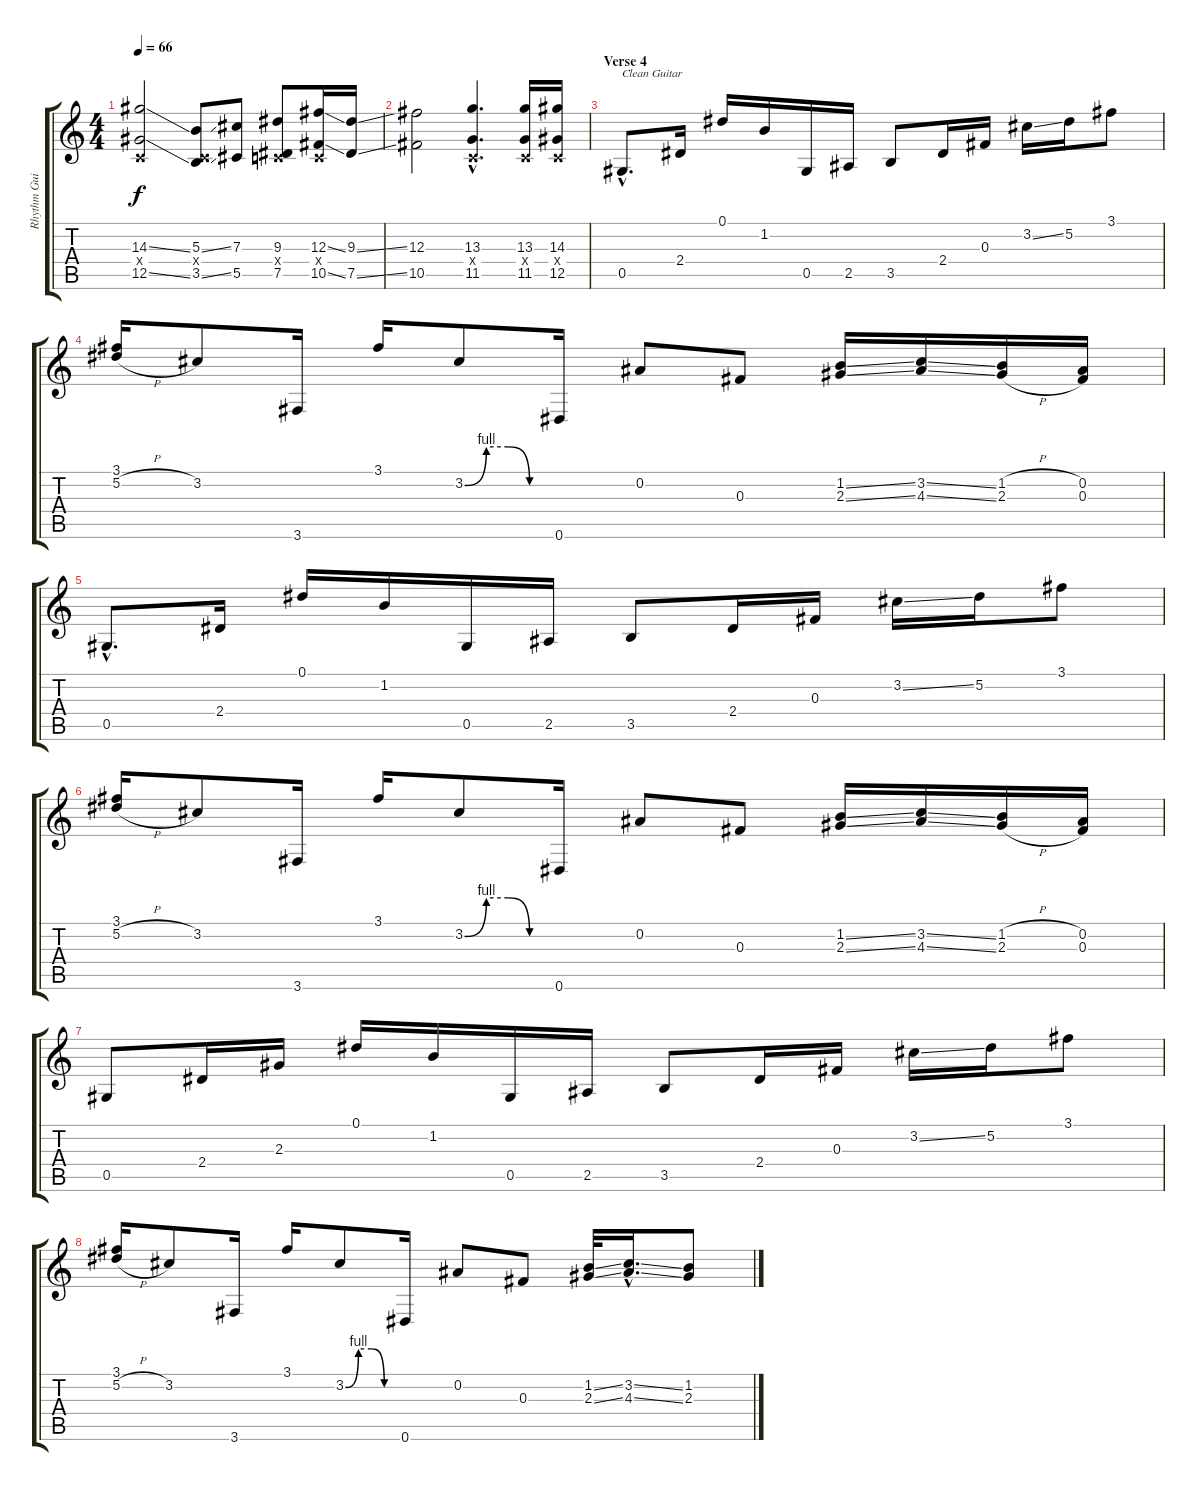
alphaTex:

\track ("Rhythm Guitar (Jaymz)" "Rhythm Gui") {instrument overdrivenguitar}
\staff {score tabs}
\tuning (Eb4 Bb3 Gb3 Db3 Ab2 Eb2) {hide}
\ts (4 4)
\tempo 66
\clef g2
\ks c
(14.3{ss} -1.4{x} 12.5{ss}).2{dy f} (5.3{ss} -1.4{x} 3.5{ss}).8 (7.3 5.5).8 (9.3 -1.4{x} 7.5).8 (12.3{ss} -1.4{x} 10.5{ss}).16 (9.3{ss} 7.5{ss}).16 |
(12.3 10.5).2 (13.3{hac} -1.4{hac x} 11.5{hac}).4{d} (13.3 -1.4{x} 11.5).16 (14.3 -1.4{x} 12.5).16 |
\section ("" "Verse 4")
0.5{hac}.8{d txt "Clean Guitar" instrument electricguitarclean} 2.4.16 0.1.16 1.2.16 0.5.16 2.5.16 3.5.8 2.4.16 0.3.16 3.2{ss}.16 5.2.16 3.1.8 |
(3.1 5.2{h}).16 3.2.8 3.6.16 3.1.16 3.2{be (custom 0 0 15 4 30 4 45 0 60 0)}.8 0.6.16 0.2.8 0.3.8 (1.2{ss} 2.3{ss}).16 (3.2{ss} 4.3{ss}).16 (1.2{h} 2.3{h}).16 (0.2 0.3).16 |
0.5{hac}.8{d} 2.4.16 0.1.16 1.2.16 0.5.16 2.5.16 3.5.8 2.4.16 0.3.16 3.2{ss}.16 5.2.16 3.1.8 |
(3.1 5.2{h}).16 3.2.8 3.6.16 3.1.16 3.2{be (custom 0 0 15 4 30 4 45 0 60 0)}.8 0.6.16 0.2.8 0.3.8 (1.2{ss} 2.3{ss}).16 (3.2{ss} 4.3{ss}).16 (1.2{h} 2.3{h}).16 (0.2 0.3).16 |
0.5.8 2.4.16 2.3.16 0.1.16 1.2.16 0.5.16 2.5.16 3.5.8 2.4.16 0.3.16 3.2{ss}.16 5.2.16 3.1.8 |
(3.1 5.2{h}).16 3.2.8 3.6.16 3.1.16 3.2{be (custom 0 0 15 4 30 4 45 0 60 0)}.8 0.6.16 0.2.8 0.3.8 (1.2{ss} 2.3{ss}).32 (3.2{ss hac} 4.3{ss hac}).16{d} (1.2 2.3).8
